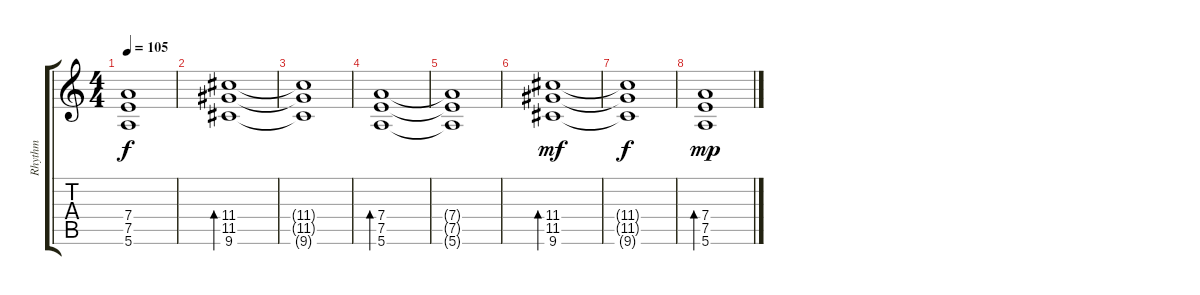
\track ("Rhythm" "Rhythm") {instrument acousticguitarsteel}
\staff {score tabs}
\tuning (E4 B3 G3 D3 A2 E2) {hide}
\ts (4 4)
\tempo 105
\clef g2
\ks c
(7.4{t} 7.5{t} 5.6{t}).1{dy f} |
(11.4 11.5 9.6).1{bd 120} |
(11.4{t} 11.5{t} 9.6{t}).1 |
(7.4 7.5 5.6).1{bd 120} |
(7.4{t} 7.5{t} 5.6{t}).1 |
(11.4 11.5 9.6).1{bd 120 dy mf} |
(11.4{t} 11.5{t} 9.6{t}).1{dy f} |
(7.4 7.5 5.6).1{bd 120 dy mp}
